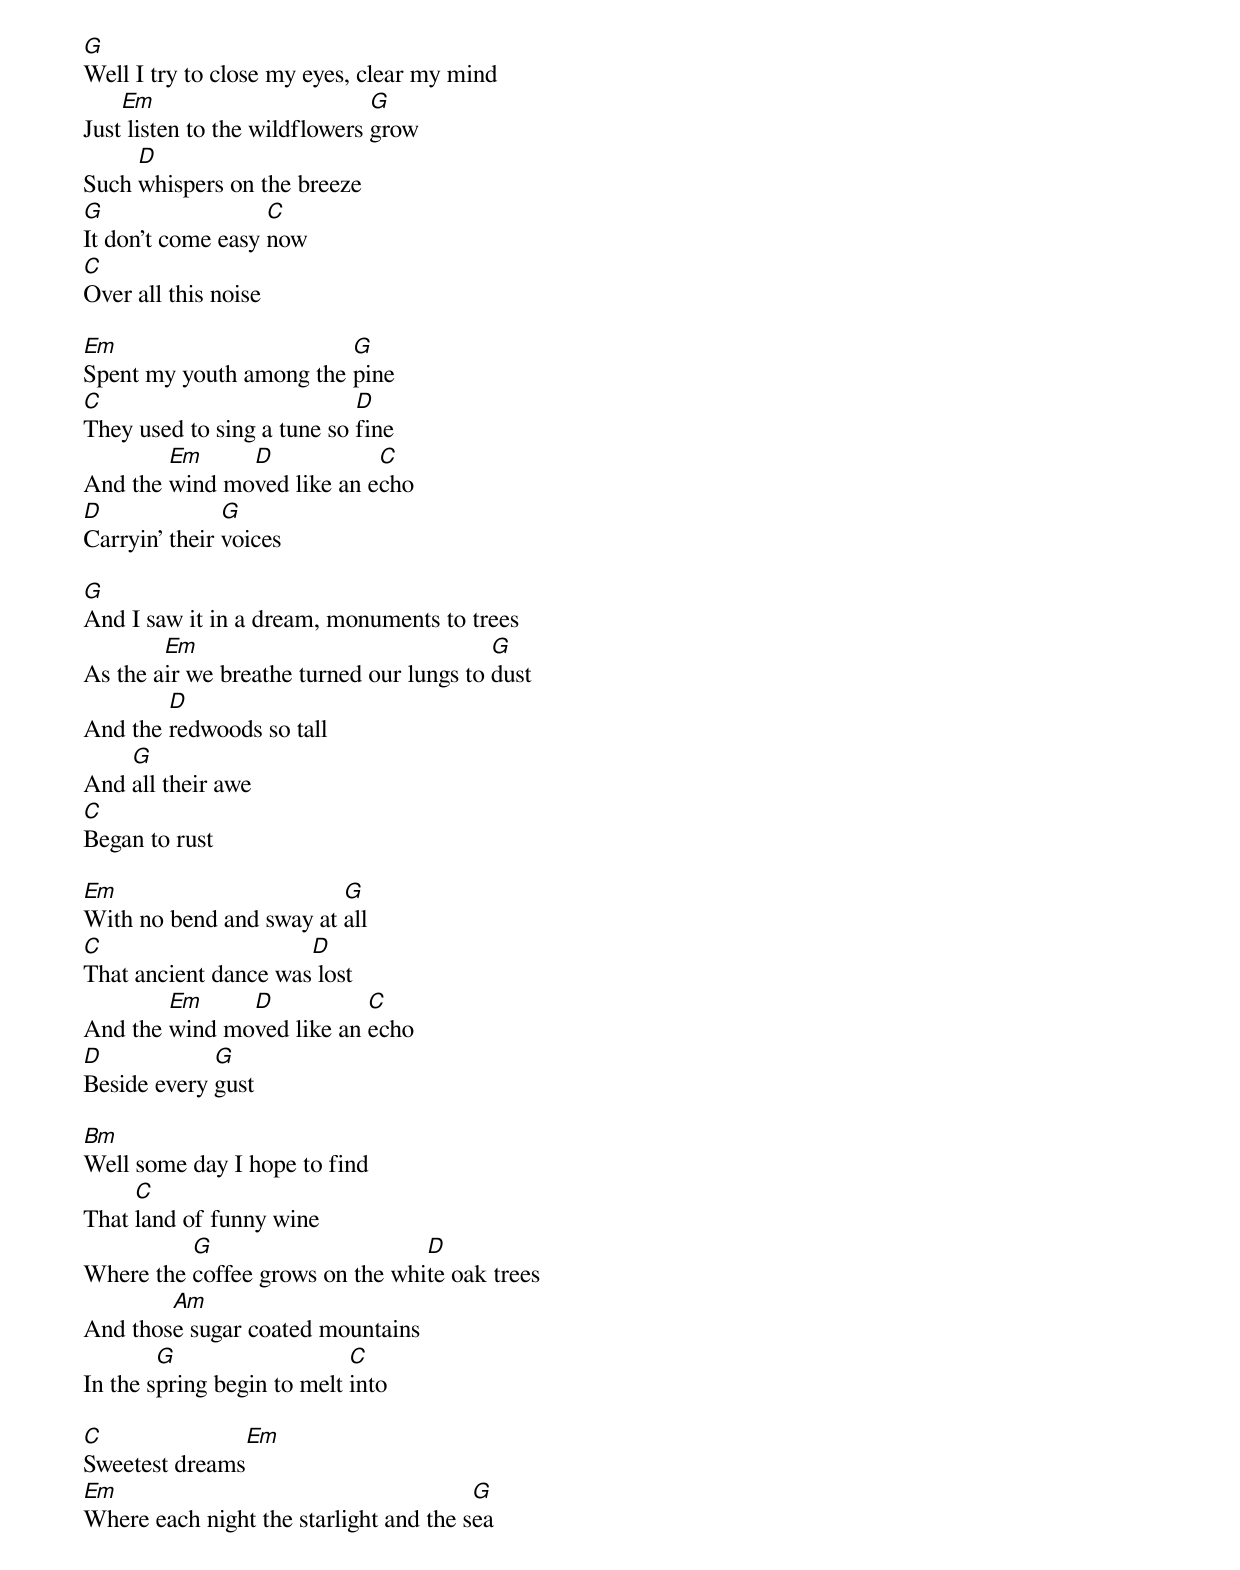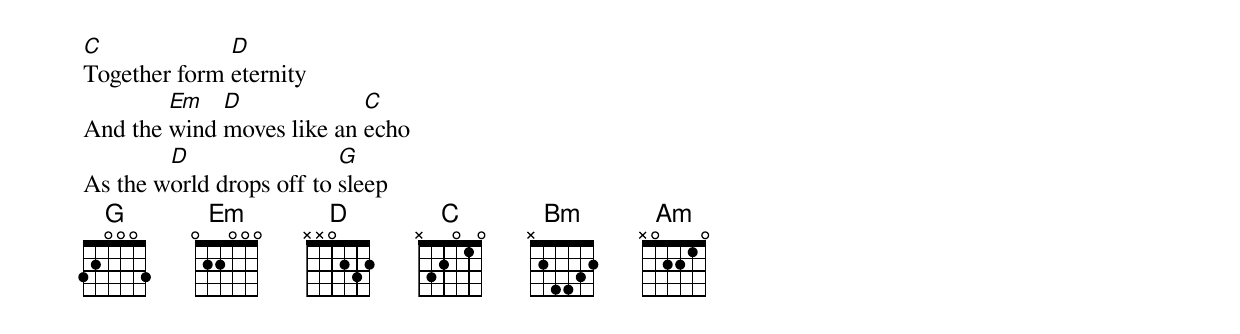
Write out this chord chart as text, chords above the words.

G
Well I try to close my eyes, clear my mind
    Em                         G
Just listen to the wildflowers grow
     D
Such whispers on the breeze
G                  C
It don't come easy now
C
Over all this noise

Em                       G
Spent my youth among the pine
C                           D
They used to sing a tune so fine
        Em     D            C
And the wind moved like an echo
D              G
Carryin' their voices

G
And I saw it in a dream, monuments to trees
        Em                                G
As the air we breathe turned our lungs to dust
        D
And the redwoods so tall
    G
And all their awe
C
Began to rust

Em                       G
With no bend and sway at all
C                     D
That ancient dance was lost
        Em     D           C
And the wind moved like an echo
D            G
Beside every gust

Bm
Well some day I hope to find
     C
That land of funny wine
          G                      D
Where the coffee grows on the white oak trees
        Am
And those sugar coated mountains
        G                   C
In the spring begin to melt into

C                   Em
Sweetest dreams
Em                                      G
Where each night the starlight and the sea
C             D
Together form eternity
        Em   D             C
And the wind moves like an echo
        D                 G
As the world drops off to sleep
